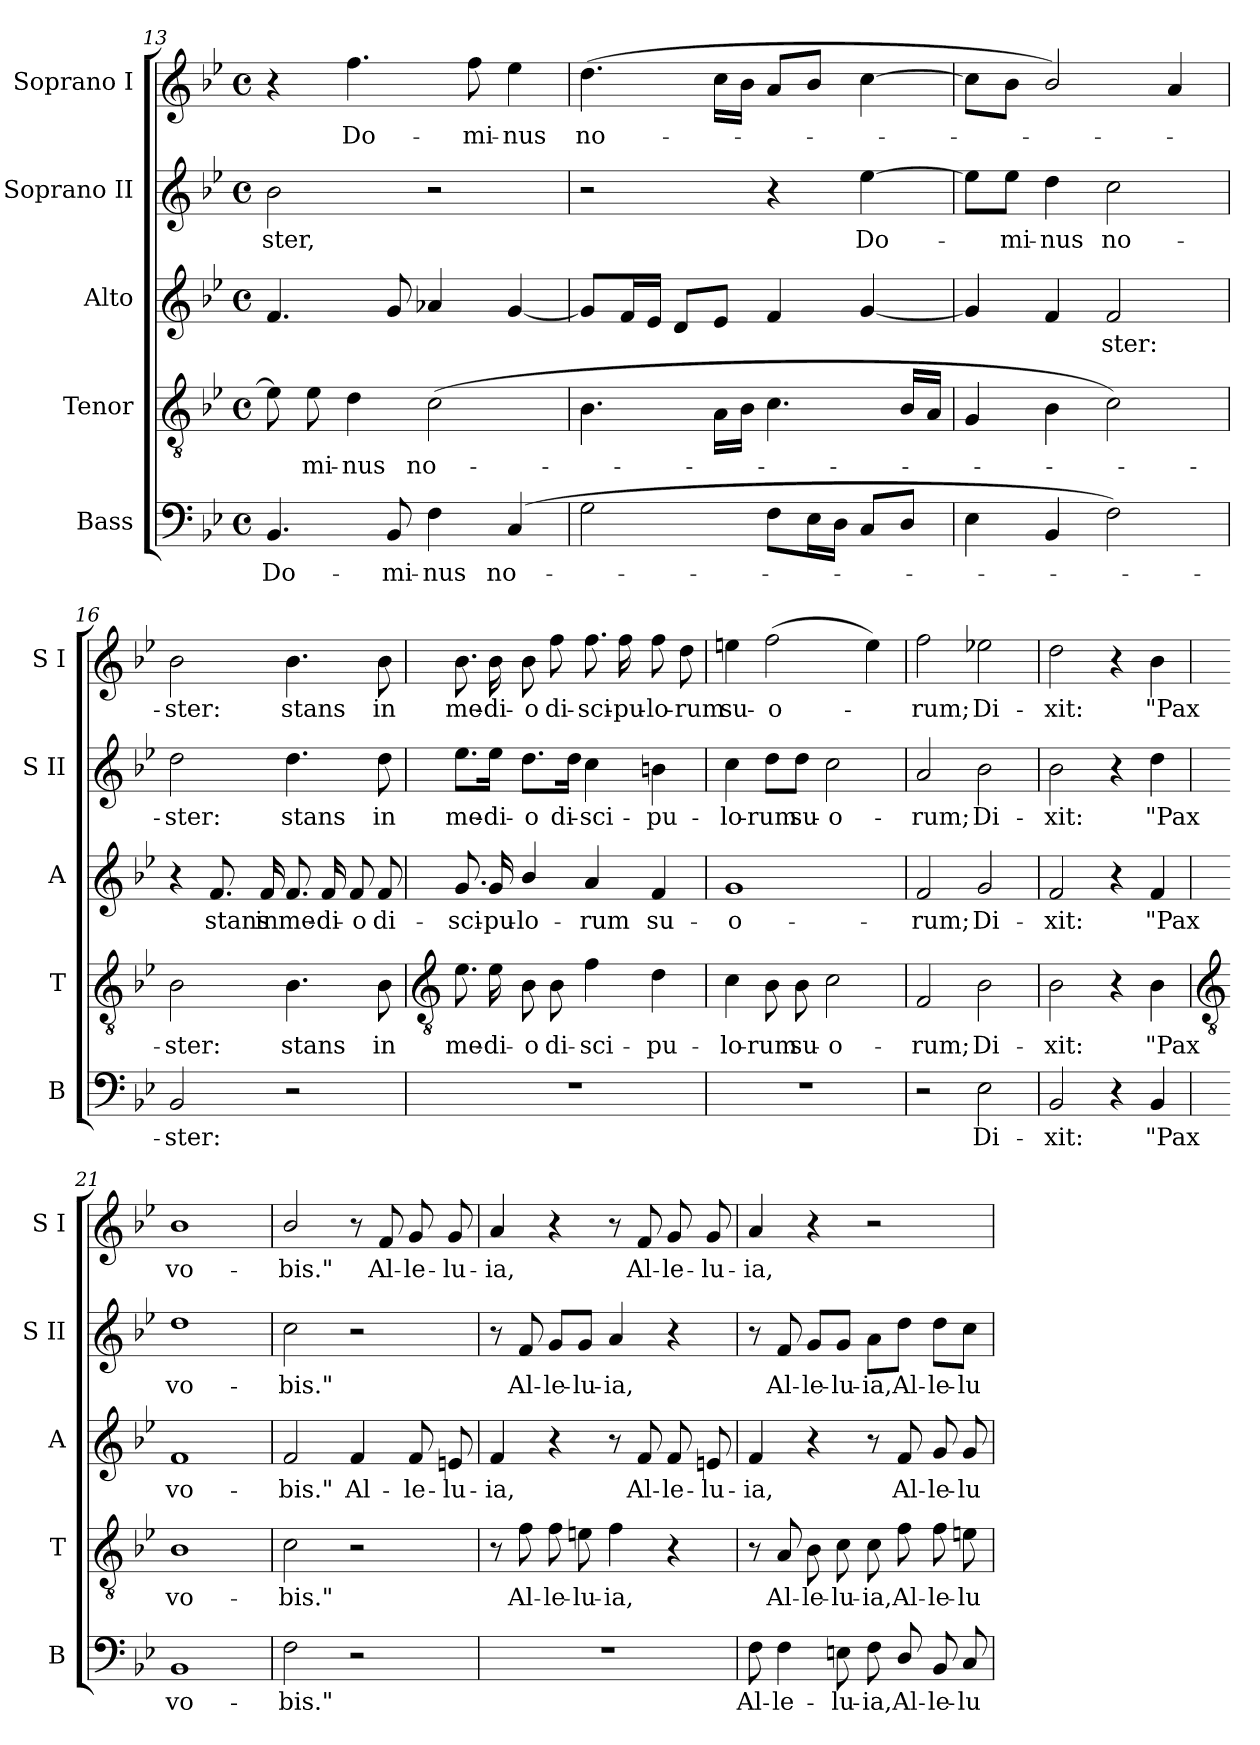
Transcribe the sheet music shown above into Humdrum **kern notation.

**kern	**text	**kern	**text	**kern	**text	**kern	**text	**kern	**text
*part5	*part5	*part4	*part4	*part3	*part3	*part2	*part2	*part1	*part1
*staff5	*staff5	*staff4	*staff4	*staff3	*staff3	*staff2	*staff2	*staff1	*staff1
*I"Bass	*	*I"Tenor	*	*I"Alto	*	*I"Soprano II	*	*I"Soprano I	*
*I'B	*	*I'T	*	*I'A	*	*I'S II	*	*I'S I	*
!!LO:LB:g=z
*clefF4	*	*clefGv2	*	*clefG2	*	*clefG2	*	*clefG2	*
*k[b-e-]	*	*k[b-e-]	*	*k[b-e-]	*	*k[b-e-]	*	*k[b-e-]	*
*B-:	*	*B-:	*	*B-:	*	*B-:	*	*B-:	*
*M4/4	*	*M4/4	*	*M4/4	*	*M4/4	*	*M4/4	*
*met(c)	*	*met(c)	*	*met(c)	*	*met(c)	*	*met(c)	*
=13	=13	=13	=13	=13	=13	=13	=13	=13	=13
!	!LO:LY:b	!	!	!	!	!	!LO:LY:b	!	!
4.BB-	Do-	8e-]	.	4.f	.	2b-	ster,	4r	.
!	!	!	!LO:LY:b	!	!	!	!	!	!
.	.	8e-	mi-	.	.	.	.	.	.
!	!	!	!LO:LY:b	!	!	!	!	!	!LO:LY:b
.	.	4d	-nus	.	.	.	.	4.ff	Do-
!	!LO:LY:b	!	!	!	!	!	!	!	!
8BB-	-mi-	.	.	8g	.	.	.	.	.
!	!LO:LY:b	!	!LO:LY:b	!	!	!	!	!	!
4F	-nus	(>2c	no-	4a-X	.	2r	.	.	.
!	!	!	!	!	!	!	!	!	!LO:LY:b
.	.	.	.	.	.	.	.	8ff	-mi-
!	!LO:LY:b	!	!	!	!	!	!	!	!LO:LY:b
(>4C	no-	.	.	[4g	.	.	.	4ee-	-nus
=14	=14	=14	=14	=14	=14	=14	=14	=14	=14
!	!	!	!	!	!	!	!	!	!LO:LY:b
2G	.	4.B-\	.	8gL]	.	2r	.	(>4.dd	no-
.	.	.	.	16fL	.	.	.	.	.
.	.	.	.	16e-JJ	.	.	.	.	.
.	.	.	.	8dL	.	.	.	.	.
.	.	16A\LL	.	8e-J	.	.	.	16ccLL	.
.	.	16B-\JJ	.	.	.	.	.	16b-JJ	.
8FL	.	4.c	.	4f	.	4r	.	8aL	.
16E-L	.	.	.	.	.	.	.	8b-J	.
16DJJ	.	.	.	.	.	.	.	.	.
!	!	!	!	!	!	!	!LO:LY:b	!	!
8CL	.	.	.	[4g	.	[4ee-	Do-	[4cc	.
8DJ	.	16B-LL	.	.	.	.	.	.	.
.	.	16AJJ	.	.	.	.	.	.	.
=15	=15	=15	=15	=15	=15	=15	=15	=15	=15
4E-	.	4G	.	4g]	.	8ee-\L]	.	8ccL]	.
!	!	!	!	!	!	!	!LO:LY:b	!	!
.	.	.	.	.	.	8ee-\J	mi-	8b-J	.
!	!	!	!	!	!	!	!LO:LY:b	!	!
4BB-	.	4B-	.	4f	.	4dd	-nus	2b-/)	.
!	!	!	!	!	!LO:LY:b	!	!LO:LY:b	!	!
2F)	.	2c)	.	2f	ster:	2cc	no-	.	.
.	.	.	.	.	.	.	.	4a	.
=16	=16	=16	=16	=16	=16	=16	=16	=16	=16
!	!LO:LY:b	!	!LO:LY:b	!	!	!	!LO:LY:b	!	!LO:LY:b
2BB-	ster:	2B-	ster:	4r	.	2dd	-ster:	2b-	ster:
!	!	!	!	!	!LO:LY:b	!	!	!	!
.	.	.	.	8.f	stans	.	.	.	.
!	!	!	!	!	!LO:LY:b	!	!	!	!
.	.	.	.	16f	in	.	.	.	.
!	!	!	!LO:LY:b	!	!LO:LY:b	!	!LO:LY:b	!	!LO:LY:b
2r	.	4.B-	stans	8.f	me-	4.dd	stans	4.b-	stans
!	!	!	!	!	!LO:LY:b	!	!	!	!
.	.	.	.	16f	-di-	.	.	.	.
!	!	!	!	!	!LO:LY:b	!	!	!	!
.	.	.	.	8f	-o	.	.	.	.
!	!	!	!LO:LY:b	!	!LO:LY:b	!	!LO:LY:b	!	!LO:LY:b
.	.	8B-	in	8f	di-	8dd	in	8b-	in
!!LO:LB:g=z
=17	=17	=17	=17	=17	=17	=17	=17	=17	=17
*	*	*clefGv2	*	*	*	*	*	*	*
!	!	!	!LO:LY:b	!	!LO:LY:b	!	!LO:LY:b	!	!LO:LY:b
1r	.	8.e-	me-	8.g	-sci-	8.ee-\L	me-	8.b-	me-
!	!	!	!LO:LY:b	!	!LO:LY:b	!	!LO:LY:b	!	!LO:LY:b
.	.	16e-	-di-	16g	-pu-	16ee-\Jk	-di-	16b-	-di-
!	!	!	!LO:LY:b	!	!LO:LY:b	!	!LO:LY:b	!	!LO:LY:b
.	.	8B-	-o	4b-/	-lo-	8.dd\L	-o	8b-	-o
!	!	!	!LO:LY:b	!	!	!	!	!	!LO:LY:b
.	.	8B-	di-	.	.	.	.	8ff	di-
!	!	!	!	!	!	!	!LO:LY:b	!	!
.	.	.	.	.	.	16dd\Jk	di-	.	.
!	!	!	!LO:LY:b	!	!LO:LY:b	!	!LO:LY:b	!	!LO:LY:b
.	.	4f	-sci-	4a	-rum	4cc	-sci-	8.ff	-sci-
!	!	!	!	!	!	!	!	!	!LO:LY:b
.	.	.	.	.	.	.	.	16ff	-pu-
!	!	!	!LO:LY:b	!	!LO:LY:b	!	!LO:LY:b	!	!LO:LY:b
.	.	4d	-pu-	4f	su-	4bn	-pu-	8ff	-lo-
!	!	!	!	!	!	!	!	!	!LO:LY:b
.	.	.	.	.	.	.	.	8dd	-rum
=18	=18	=18	=18	=18	=18	=18	=18	=18	=18
!	!	!	!LO:LY:b	!	!LO:LY:b	!	!LO:LY:b	!	!LO:LY:b
1r	.	4c	-lo-	1g	-o-	4cc	-lo-	4een	su-
!	!	!	!LO:LY:b	!	!	!	!LO:LY:b	!	!LO:LY:b
.	.	8B-	-rum	.	.	8dd\L	-rum	(>2ff	-o-
!	!	!	!LO:LY:b	!	!	!	!LO:LY:b	!	!
.	.	8B-	su-	.	.	8dd\J	su-	.	.
!	!	!	!LO:LY:b	!	!	!	!LO:LY:b	!	!
.	.	2c	-o-	.	.	2cc	-o-	.	.
.	.	.	.	.	.	.	.	4ee)	.
=19	=19	=19	=19	=19	=19	=19	=19	=19	=19
!	!	!	!LO:LY:b	!	!LO:LY:b	!	!LO:LY:b	!	!LO:LY:b
2r	.	2F	-rum;	2f	-rum;	2a	-rum;	2ff	rum;
!	!LO:LY:b	!	!LO:LY:b	!	!LO:LY:b	!	!LO:LY:b	!	!LO:LY:b
2E-	Di-	2B-	Di-	2g	Di-	2b-	Di-	2ee-X	Di-
=20	=20	=20	=20	=20	=20	=20	=20	=20	=20
!	!LO:LY:b	!	!LO:LY:b	!	!LO:LY:b	!	!LO:LY:b	!	!LO:LY:b
2BB-	-xit:	2B-	-xit:	2f	-xit:	2b-	-xit:	2dd	-xit:
4r	.	4r	.	4r	.	4r	.	4r	.
!	!LO:LY:b	!	!LO:LY:b	!	!LO:LY:b	!	!LO:LY:b	!	!LO:LY:b
4BB-	"Pax	4B-	"Pax	4f	"Pax	4dd	"Pax	4b-	"Pax
!!LO:LB:g=z
=21	=21	=21	=21	=21	=21	=21	=21	=21	=21
*	*	*clefGv2	*	*	*	*	*	*	*
!	!LO:LY:b	!	!LO:LY:b	!	!LO:LY:b	!	!LO:LY:b	!	!LO:LY:b
1BB-	vo-	1B-	vo-	1f	vo-	1dd	vo-	1b-	vo-
=22	=22	=22	=22	=22	=22	=22	=22	=22	=22
!	!LO:LY:b	!	!LO:LY:b	!	!LO:LY:b	!	!LO:LY:b	!	!LO:LY:b
2F	-bis."	2c	-bis."	2f	-bis."	2cc	-bis."	2b-/	-bis."
!	!	!	!	!	!LO:LY:b	!	!	!	!
2r	.	2r	.	4f	Al-	2r	.	8r	.
!	!	!	!	!	!	!	!	!	!LO:LY:b
.	.	.	.	.	.	.	.	8f	Al-
!	!	!	!	!	!LO:LY:b	!	!	!	!LO:LY:b
.	.	.	.	8f	-le-	.	.	8g	-le-
!	!	!	!	!	!LO:LY:b	!	!	!	!LO:LY:b
.	.	.	.	8en	-lu-	.	.	8g	-lu-
=23	=23	=23	=23	=23	=23	=23	=23	=23	=23
!	!	!	!	!	!LO:LY:b	!	!	!	!LO:LY:b
1r	.	8r	.	4f	-ia,	8r	.	4a	-ia,
!	!	!	!LO:LY:b	!	!	!	!LO:LY:b	!	!
.	.	8f	Al-	.	.	8f	Al-	.	.
!	!	!	!LO:LY:b	!	!	!	!LO:LY:b	!	!
.	.	8f	-le-	4r	.	8g/L	-le-	4r	.
!	!	!	!LO:LY:b	!	!	!	!LO:LY:b	!	!
.	.	8en	-lu-	.	.	8g/J	-lu-	.	.
!	!	!	!LO:LY:b	!	!	!	!LO:LY:b	!	!
.	.	4f	-ia,	8r	.	4a	-ia,	8r	.
!	!	!	!	!	!LO:LY:b	!	!	!	!LO:LY:b
.	.	.	.	8f	Al-	.	.	8f	Al-
!	!	!	!	!	!LO:LY:b	!	!	!	!LO:LY:b
.	.	4r	.	8f	-le-	4r	.	8g	-le-
!	!	!	!	!	!LO:LY:b	!	!	!	!LO:LY:b
.	.	.	.	8en	-lu-	.	.	8g	-lu-
=24	=24	=24	=24	=24	=24	=24	=24	=24	=24
!	!LO:LY:b	!	!	!	!LO:LY:b	!	!	!	!LO:LY:b
8F	Al-	8r	.	4f	-ia,	8r	.	4a	-ia,
!	!LO:LY:b	!	!LO:LY:b	!	!	!	!LO:LY:b	!	!
4F	-le-	8A	Al-	.	.	8f	Al-	.	.
!	!	!	!LO:LY:b	!	!	!	!LO:LY:b	!	!
.	.	8B-	-le-	4r	.	8g/L	-le-	4r	.
!	!LO:LY:b	!	!LO:LY:b	!	!	!	!LO:LY:b	!	!
8En	-lu-	8c	-lu-	.	.	8g/J	-lu-	.	.
!	!LO:LY:b	!	!LO:LY:b	!	!	!	!LO:LY:b	!	!
8F	-ia,	8c	-ia,	8r	.	8a\L	-ia,	2r	.
!	!LO:LY:b	!	!LO:LY:b	!	!LO:LY:b	!	!LO:LY:b	!	!
8D/	Al-	8f	Al-	8f	Al-	8dd\J	Al-	.	.
!	!LO:LY:b	!	!LO:LY:b	!	!LO:LY:b	!	!LO:LY:b	!	!
8BB-	-le-	8f	-le-	8g	-le-	8dd\L	-le-	.	.
!	!LO:LY:b	!	!LO:LY:b	!	!LO:LY:b	!	!LO:LY:b	!	!
8C	-lu-	8en	-lu-	8g	-lu-	8cc\J	-lu-	.	.
=	=	=	=	=	=	=	=	=	=
*-	*-	*-	*-	*-	*-	*-	*-	*-	*-
